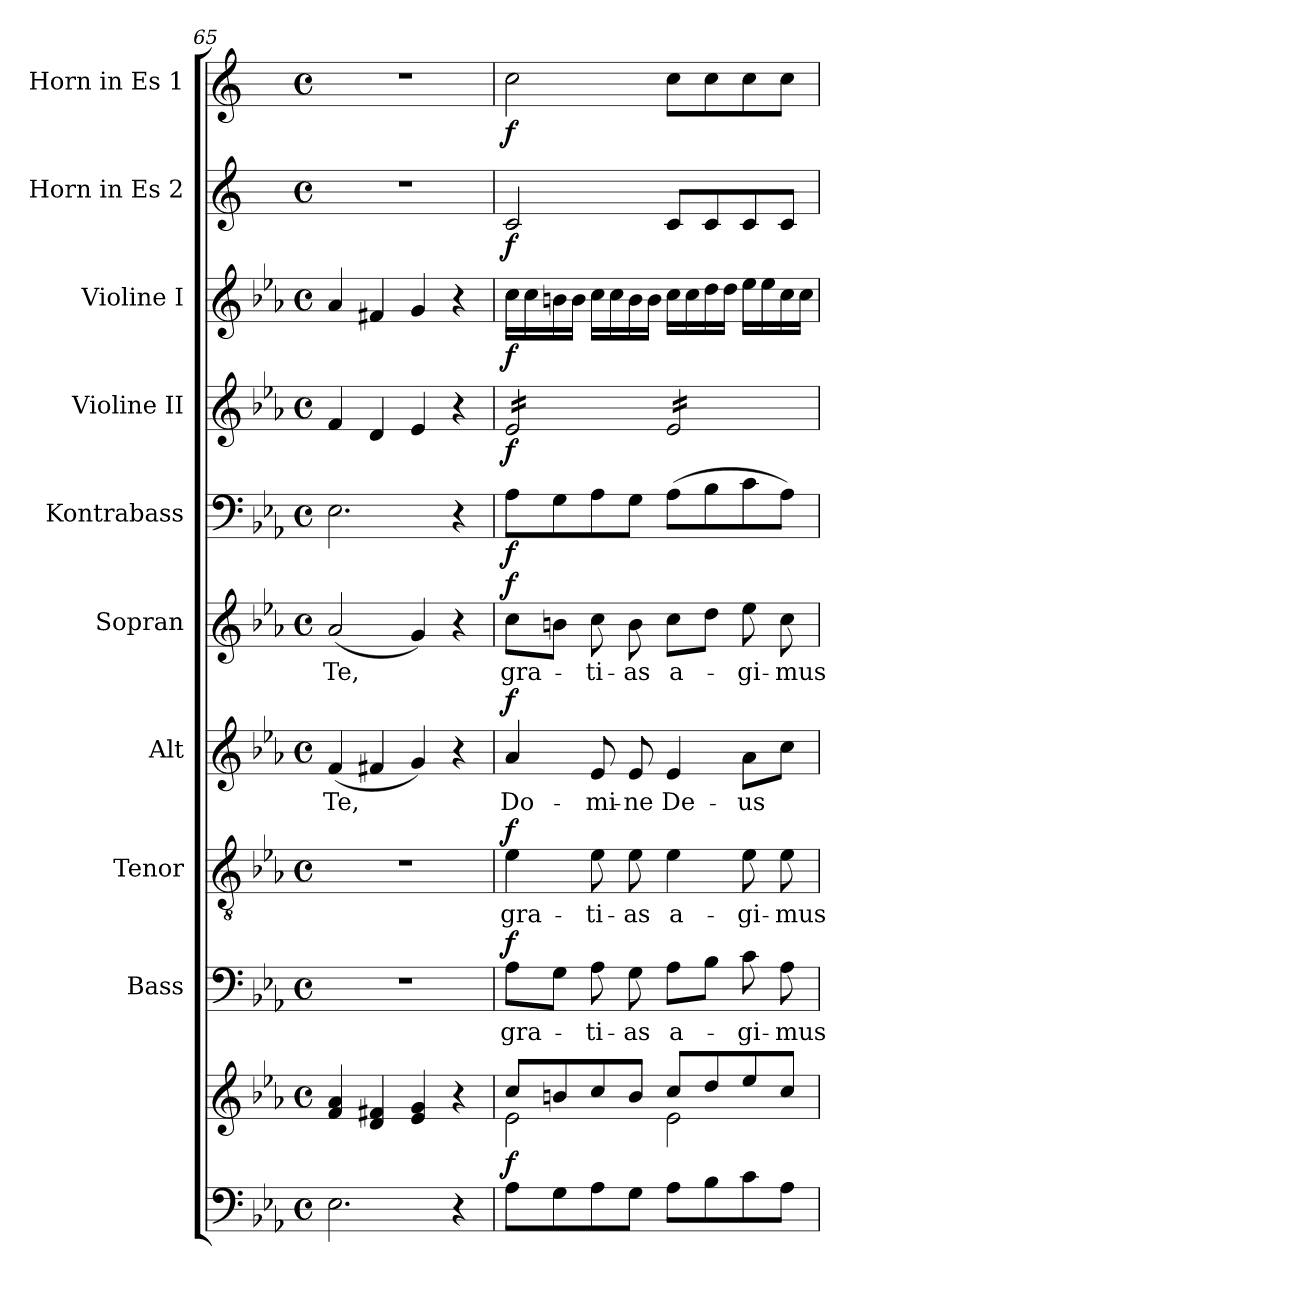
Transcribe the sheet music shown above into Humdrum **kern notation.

**kern	**kern	**dynam	**kern	**text	**dynam	**kern	**text	**dynam	**kern	**text	**dynam	**kern	**text	**dynam	**kern	**dynam	**kern	**dynam	**kern	**dynam	**kern	**dynam	**kern	**dynam
*part10	*part10	*part10	*part9	*part9	*part9	*part8	*part8	*part8	*part7	*part7	*part7	*part6	*part6	*part6	*part5	*part5	*part4	*part4	*part3	*part3	*part2	*part2	*part1	*part1
*staff11	*staff10	*staff10/11	*staff9	*staff9	*staff9	*staff8	*staff8	*staff8	*staff7	*staff7	*staff7	*staff6	*staff6	*staff6	*staff5	*staff5	*staff4	*staff4	*staff3	*staff3	*staff2	*staff2	*staff1	*staff1
*	*	*	*I"Bass	*	*	*I"Tenor	*	*	*I"Alt	*	*	*I"Sopran	*	*	*I"Kontrabass	*	*I"Violine II	*	*I"Violine I	*	*I"Horn in Es 2	*	*I"Horn in Es 1	*
*	*	*	*I'B.	*	*	*I'T.	*	*	*I'A.	*	*	*I'S.	*	*	*I'Kb.	*	*I'Vl. II	*	*I'Vl. I	*	*I'Hr. Es 2	*	*I'Hr. Es 1	*
*clefF4	*clefG2	*	*clefF4	*	*	*clefGv2	*	*	*clefG2	*	*	*clefG2	*	*	*clefF4	*	*clefG2	*	*clefG2	*	*clefG2	*	*clefG2	*
*	*	*	*	*	*	*	*	*	*	*	*	*	*	*	*ITrd7c12	*	*	*	*	*	*ITrd5c9	*	*ITrd5c9	*
*k[b-e-a-]	*k[b-e-a-]	*	*k[b-e-a-]	*	*	*k[b-e-a-]	*	*	*k[b-e-a-]	*	*	*k[b-e-a-]	*	*	*k[b-e-a-]	*	*k[b-e-a-]	*	*k[b-e-a-]	*	*k[b-e-a-]	*	*k[b-e-a-]	*
*E-:	*E-:	*	*E-:	*	*	*E-:	*	*	*E-:	*	*	*E-:	*	*	*E-:	*	*E-:	*	*E-:	*	*E-:	*	*E-:	*
*M4/4	*M4/4	*	*M4/4	*	*	*M4/4	*	*	*M4/4	*	*	*M4/4	*	*	*M4/4	*	*M4/4	*	*M4/4	*	*M4/4	*	*M4/4	*
*met(c)	*met(c)	*	*met(c)	*	*	*met(c)	*	*	*met(c)	*	*	*met(c)	*	*	*met(c)	*	*met(c)	*	*met(c)	*	*met(c)	*	*met(c)	*
=65	=65	=65	=65	=65	=65	=65	=65	=65	=65	=65	=65	=65	=65	=65	=65	=65	=65	=65	=65	=65	=65	=65	=65	=65
!	!	!	!	!	!	!	!	!	!	!LO:LY:b	!	!	!LO:LY:b	!	!	!	!	!	!	!	!	!	!	!
2.E-\	4f/ 4a-/	.	1r	.	.	1r	.	.	(<4f/	Te,	.	(<2a-/	Te,	.	2.EE-\	.	4f/	.	4a-/	.	1r	.	1r	.
.	4d/ 4f#X/	.	.	.	.	.	.	.	4f#X/	.	.	.	.	.	.	.	4d/	.	4f#X/	.	.	.	.	.
.	4e-/ 4g/	.	.	.	.	.	.	.	4g/)	.	.	4g/)	.	.	.	.	4e-/	.	4g/	.	.	.	.	.
4r	4r	.	.	.	.	.	.	.	4r	.	.	4r	.	.	4r	.	4r	.	4r	.	.	.	.	.
=66	=66	=66	=66	=66	=66	=66	=66	=66	=66	=66	=66	=66	=66	=66	=66	=66	=66	=66	=66	=66	=66	=66	=66	=66
*	*^	*	*	*	*	*	*	*	*	*	*	*	*	*	*	*	*	*	*	*	*	*	*	*
!	!	!	!LO:DY:a=2	!	!LO:LY:b	!LO:DY:a	!	!LO:LY:b	!LO:DY:a	!	!LO:LY:b	!LO:DY:a	!	!LO:LY:b	!LO:DY:a	!	!LO:DY:b	!	!LO:DY:b	!	!LO:DY:b	!	!LO:DY:b	!	!LO:DY:b
*	*	*	*	*	*	*	*	*	*	*	*	*	*	*	*	*	*	*tremolo	*	*	*	*	*	*	*
8A-\L	8cc/L	2e-\	f	8A-\L	gra-	f	4e-\	gra-	f	4a-/	Do-	f	8cc\L	gra-	f	8AA-\L	f	16e-/LL	f	16cc\LL	f	2E-/	f	2e-\	f
.	.	.	.	.	.	.	.	.	.	.	.	.	.	.	.	.	.	16e-/	.	16cc\	.	.	.	.	.
8G\	8bn/	.	.	8G\J	.	.	.	.	.	.	.	.	8bn\J	.	.	8GG\	.	16e-/	.	16bn\	.	.	.	.	.
.	.	.	.	.	.	.	.	.	.	.	.	.	.	.	.	.	.	16e-/	.	16b\JJ	.	.	.	.	.
!	!	!	!	!	!LO:LY:b	!	!	!LO:LY:b	!	!	!LO:LY:b	!	!	!LO:LY:b	!	!	!	!	!	!	!	!	!	!	!
8A-\	8cc/	.	.	8A-\	-ti-	.	8e-\	-ti-	.	8e-/	-mi-	.	8cc\	-ti-	.	8AA-\	.	16e-/	.	16cc\LL	.	.	.	.	.
.	.	.	.	.	.	.	.	.	.	.	.	.	.	.	.	.	.	16e-/	.	16cc\	.	.	.	.	.
!	!	!	!	!	!LO:LY:b	!	!	!LO:LY:b	!	!	!LO:LY:b	!	!	!LO:LY:b	!	!	!	!	!	!	!	!	!	!	!
8G\J	8b/J	.	.	8G\	-as	.	8e-\	-as	.	8e-/	-ne	.	8b\	-as	.	8GG\J	.	16e-/	.	16b\	.	.	.	.	.
.	.	.	.	.	.	.	.	.	.	.	.	.	.	.	.	.	.	16e-/JJ	.	16b\JJ	.	.	.	.	.
!	!	!	!	!	!LO:LY:b	!	!	!LO:LY:b	!	!	!LO:LY:b	!	!	!LO:LY:b	!	!	!	!	!	!	!	!	!	!	!
8A-\L	8cc/L	2e-\	.	8A-\L	a-	.	4e-\	a-	.	4e-/	De-	.	8cc\L	a-	.	(>8AA-\L	.	16e-/LL	.	16cc\LL	.	8E-/L	.	8e-\L	.
.	.	.	.	.	.	.	.	.	.	.	.	.	.	.	.	.	.	16e-/	.	16cc\	.	.	.	.	.
8B-\	8dd/	.	.	8B-\J	.	.	.	.	.	.	.	.	8dd\J	.	.	8BB-\	.	16e-/	.	16dd\	.	8E-/	.	8e-\	.
.	.	.	.	.	.	.	.	.	.	.	.	.	.	.	.	.	.	16e-/	.	16dd\JJ	.	.	.	.	.
!	!	!	!	!	!LO:LY:b	!	!	!LO:LY:b	!	!	!LO:LY:b	!	!	!LO:LY:b	!	!	!	!	!	!	!	!	!	!	!
8c\	8ee-/	.	.	8c\	-gi-	.	8e-\	-gi-	.	8a-\L	-us	.	8ee-\	-gi-	.	8C\	.	16e-/	.	16ee-\LL	.	8E-/	.	8e-\	.
.	.	.	.	.	.	.	.	.	.	.	.	.	.	.	.	.	.	16e-/	.	16ee-\	.	.	.	.	.
!	!	!	!	!	!LO:LY:b	!	!	!LO:LY:b	!	!	!	!	!	!LO:LY:b	!	!	!	!	!	!	!	!	!	!	!
8A-\J	8cc/J	.	.	8A-\	-mus	.	8e-\	-mus	.	8cc\J	.	.	8cc\	-mus	.	8AA-\J)	.	16e-/	.	16cc\	.	8E-/J	.	8e-\J	.
.	.	.	.	.	.	.	.	.	.	.	.	.	.	.	.	.	.	16e-/JJ	.	16cc\JJ	.	.	.	.	.
*	*	*	*	*	*	*	*	*	*	*	*	*	*	*	*	*	*	*Xtremolo	*	*	*	*	*	*	*
*	*v	*v	*	*	*	*	*	*	*	*	*	*	*	*	*	*	*	*	*	*	*	*	*	*	*
=	=	=	=	=	=	=	=	=	=	=	=	=	=	=	=	=	=	=	=	=	=	=	=	=
*-	*-	*-	*-	*-	*-	*-	*-	*-	*-	*-	*-	*-	*-	*-	*-	*-	*-	*-	*-	*-	*-	*-	*-	*-
